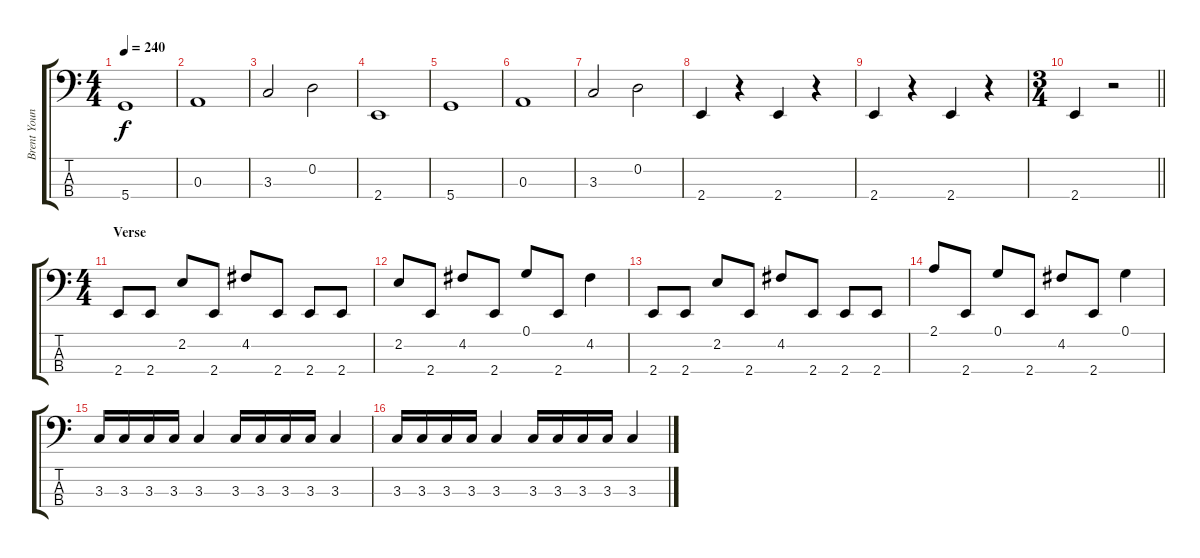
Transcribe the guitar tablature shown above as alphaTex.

\track ("Brent Young" "Brent Youn") {instrument electricbasspick}
\staff {score tabs}
\tuning (G2 D2 A1 D1) {hide}
\ts (4 4)
\tempo 240
\clef f4
\ks c
5.4.1{dy f} |
0.3.1 |
3.3.2 0.2.2 |
2.4.1 |
5.4.1 |
0.3.1 |
3.3.2 0.2.2 |
2.4.4 r.4 2.4.4 r.4 |
2.4.4 r.4 2.4.4 r.4 |
\ts (3 4)
\barLineRight lightlight
2.4.4 r.2 |
\ts (4 4)
\section ("" "Verse")
2.4.8 2.4.8 2.2.8 2.4.8 4.2.8 2.4.8 2.4.8 2.4.8 |
2.2.8 2.4.8 4.2.8 2.4.8 0.1.8 2.4.8 4.2.4 |
2.4.8 2.4.8 2.2.8 2.4.8 4.2.8 2.4.8 2.4.8 2.4.8 |
2.1.8 2.4.8 0.1.8 2.4.8 4.2.8 2.4.8 0.1.4 |
3.3.16 3.3.16 3.3.16 3.3.16 3.3.4 3.3.16 3.3.16 3.3.16 3.3.16 3.3.4 |
3.3.16 3.3.16 3.3.16 3.3.16 3.3.4 3.3.16 3.3.16 3.3.16 3.3.16 3.3.4
